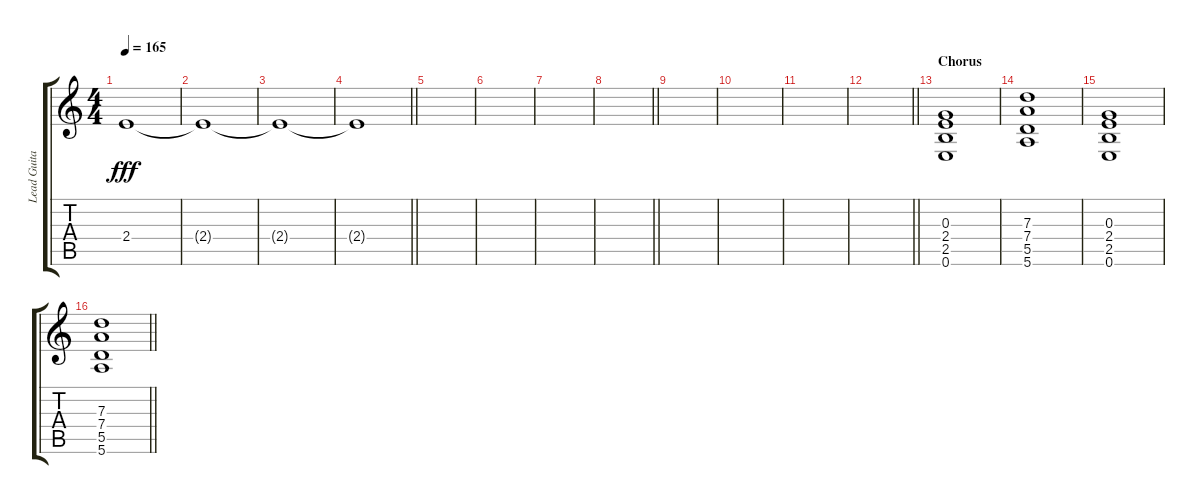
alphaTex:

\track ("Lead Guitar" "Lead Guita") {instrument distortionguitar}
\staff {score tabs}
\tuning (E4 B3 G3 D3 A2 E2) {hide}
\ts (4 4)
\tempo 165
\clef g2
\ks c
2.4{t}.1{dy fff} |
2.4{t}.1 |
2.4{t}.1 |
\barLineRight lightlight
2.4{t}.1 |
|
|
|
\barLineRight lightlight
|
|
|
|
\barLineRight lightlight
|
\section ("" "Chorus")
(0.3 2.4 2.5 0.6).1 |
(7.3 7.4 5.5 5.6).1 |
(0.3 2.4 2.5 0.6).1 |
\barLineRight lightlight
(7.3 7.4 5.5 5.6).1
